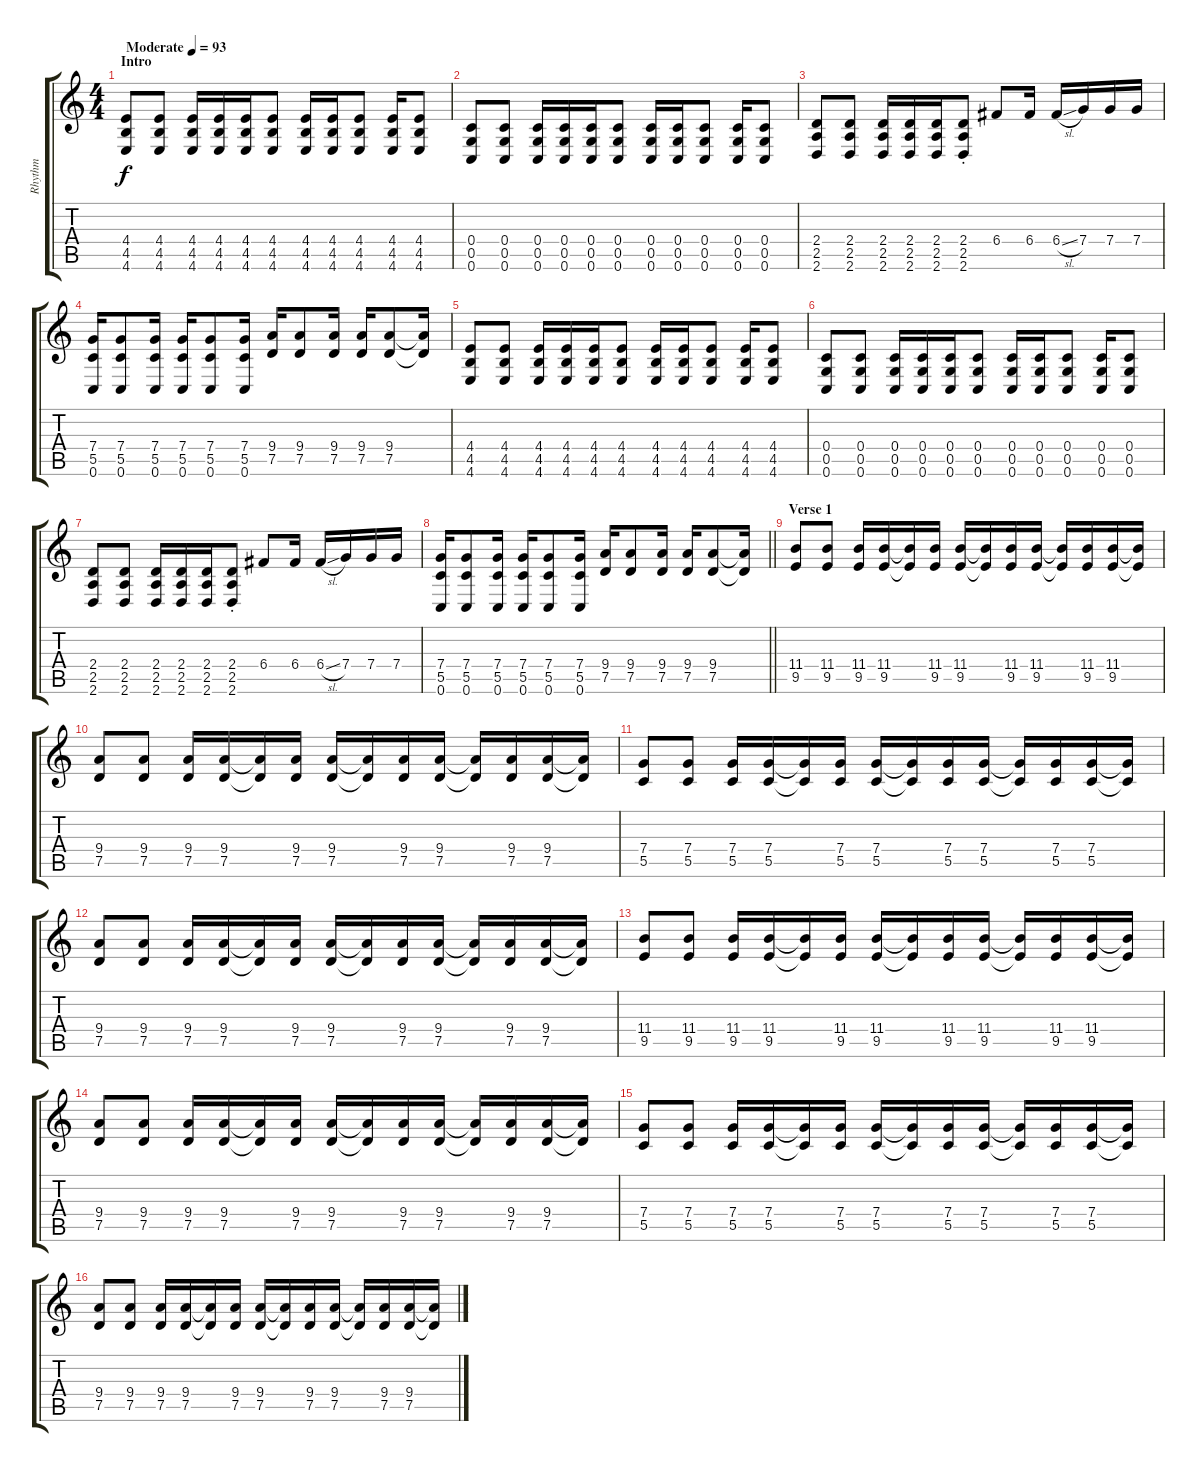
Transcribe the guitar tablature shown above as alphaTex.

\track ("Rhythm" "Rhythm") {instrument acousticguitarsteel}
\staff {score tabs}
\tuning (D4 A3 F3 C3 G2 C2) {hide}
\ts (4 4)
\section ("" "Intro")
\tempo (93 "Moderate")
\clef g2
\ks c
(4.4 4.5 4.6).8{dy f instrument acousticguitarsteel} (4.4 4.5 4.6).8 (4.4 4.5 4.6).16 (4.4 4.5 4.6).16 (4.4 4.5 4.6).16 (4.4 4.5 4.6).8 (4.4 4.5 4.6).16 (4.4 4.5 4.6).16 (4.4 4.5 4.6).8 (4.4 4.5 4.6).16 (4.4 4.5 4.6).8 |
(0.4 0.5 0.6).8 (0.4 0.5 0.6).8 (0.4 0.5 0.6).16 (0.4 0.5 0.6).16 (0.4 0.5 0.6).16 (0.4 0.5 0.6).8 (0.4 0.5 0.6).16 (0.4 0.5 0.6).16 (0.4 0.5 0.6).8 (0.4 0.5 0.6).16 (0.4 0.5 0.6).8 |
(2.4 2.5 2.6).8 (2.4 2.5 2.6).8 (2.4 2.5 2.6).16 (2.4 2.5 2.6).16 (2.4 2.5 2.6).16 (2.4{st} 2.5{st} 2.6{st}).8 6.4.8 6.4.16 6.4{sl}.16 7.4.16 7.4.16 7.4.16 |
(7.4 5.5 0.6).16 (7.4 5.5 0.6).8 (7.4 5.5 0.6).16 (7.4 5.5 0.6).16 (7.4 5.5 0.6).8 (7.4 5.5 0.6).16 (9.4 7.5).16 (9.4 7.5).8 (9.4 7.5).16 (9.4 7.5).16 (9.4 7.5).8 (9.4{t} 7.5{t}).16 |
(4.4 4.5 4.6).8 (4.4 4.5 4.6).8 (4.4 4.5 4.6).16 (4.4 4.5 4.6).16 (4.4 4.5 4.6).16 (4.4 4.5 4.6).8 (4.4 4.5 4.6).16 (4.4 4.5 4.6).16 (4.4 4.5 4.6).8 (4.4 4.5 4.6).16 (4.4 4.5 4.6).8 |
(0.4 0.5 0.6).8 (0.4 0.5 0.6).8 (0.4 0.5 0.6).16 (0.4 0.5 0.6).16 (0.4 0.5 0.6).16 (0.4 0.5 0.6).8 (0.4 0.5 0.6).16 (0.4 0.5 0.6).16 (0.4 0.5 0.6).8 (0.4 0.5 0.6).16 (0.4 0.5 0.6).8 |
(2.4 2.5 2.6).8 (2.4 2.5 2.6).8 (2.4 2.5 2.6).16 (2.4 2.5 2.6).16 (2.4 2.5 2.6).16 (2.4{st} 2.5{st} 2.6{st}).8 6.4.8 6.4.16 6.4{sl}.16 7.4.16 7.4.16 7.4.16 |
\barLineRight lightlight
(7.4 5.5 0.6).16 (7.4 5.5 0.6).8 (7.4 5.5 0.6).16 (7.4 5.5 0.6).16 (7.4 5.5 0.6).8 (7.4 5.5 0.6).16 (9.4 7.5).16 (9.4 7.5).8 (9.4 7.5).16 (9.4 7.5).16 (9.4 7.5).8 (9.4{t} 7.5{t}).16 |
\section ("" "Verse 1")
(11.4 9.5).8 (11.4 9.5).8 (11.4 9.5).16 (11.4 9.5).16 (11.4{t} 9.5{t}).16 (11.4 9.5).16 (11.4 9.5).16 (11.4{t} 9.5{t}).16 (11.4 9.5).16 (11.4 9.5).16 (11.4{t} 9.5{t}).16 (11.4 9.5).16 (11.4 9.5).16 (11.4{t} 9.5{t}).16 |
(9.4 7.5).8 (9.4 7.5).8 (9.4 7.5).16 (9.4 7.5).16 (9.4{t} 7.5{t}).16 (9.4 7.5).16 (9.4 7.5).16 (9.4{t} 7.5{t}).16 (9.4 7.5).16 (9.4 7.5).16 (9.4{t} 7.5{t}).16 (9.4 7.5).16 (9.4 7.5).16 (9.4{t} 7.5{t}).16 |
(7.4 5.5).8 (7.4 5.5).8 (7.4 5.5).16 (7.4 5.5).16 (7.4{t} 5.5{t}).16 (7.4 5.5).16 (7.4 5.5).16 (7.4{t} 5.5{t}).16 (7.4 5.5).16 (7.4 5.5).16 (7.4{t} 5.5{t}).16 (7.4 5.5).16 (7.4 5.5).16 (7.4{t} 5.5{t}).16 |
(9.4 7.5).8 (9.4 7.5).8 (9.4 7.5).16 (9.4 7.5).16 (9.4{t} 7.5{t}).16 (9.4 7.5).16 (9.4 7.5).16 (9.4{t} 7.5{t}).16 (9.4 7.5).16 (9.4 7.5).16 (9.4{t} 7.5{t}).16 (9.4 7.5).16 (9.4 7.5).16 (9.4{t} 7.5{t}).16 |
(11.4 9.5).8 (11.4 9.5).8 (11.4 9.5).16 (11.4 9.5).16 (11.4{t} 9.5{t}).16 (11.4 9.5).16 (11.4 9.5).16 (11.4{t} 9.5{t}).16 (11.4 9.5).16 (11.4 9.5).16 (11.4{t} 9.5{t}).16 (11.4 9.5).16 (11.4 9.5).16 (11.4{t} 9.5{t}).16 |
(9.4 7.5).8 (9.4 7.5).8 (9.4 7.5).16 (9.4 7.5).16 (9.4{t} 7.5{t}).16 (9.4 7.5).16 (9.4 7.5).16 (9.4{t} 7.5{t}).16 (9.4 7.5).16 (9.4 7.5).16 (9.4{t} 7.5{t}).16 (9.4 7.5).16 (9.4 7.5).16 (9.4{t} 7.5{t}).16 |
(7.4 5.5).8 (7.4 5.5).8 (7.4 5.5).16 (7.4 5.5).16 (7.4{t} 5.5{t}).16 (7.4 5.5).16 (7.4 5.5).16 (7.4{t} 5.5{t}).16 (7.4 5.5).16 (7.4 5.5).16 (7.4{t} 5.5{t}).16 (7.4 5.5).16 (7.4 5.5).16 (7.4{t} 5.5{t}).16 |
(9.4 7.5).8 (9.4 7.5).8 (9.4 7.5).16 (9.4 7.5).16 (9.4{t} 7.5{t}).16 (9.4 7.5).16 (9.4 7.5).16 (9.4{t} 7.5{t}).16 (9.4 7.5).16 (9.4 7.5).16 (9.4{t} 7.5{t}).16 (9.4 7.5).16 (9.4 7.5).16 (9.4{t} 7.5{t}).16
